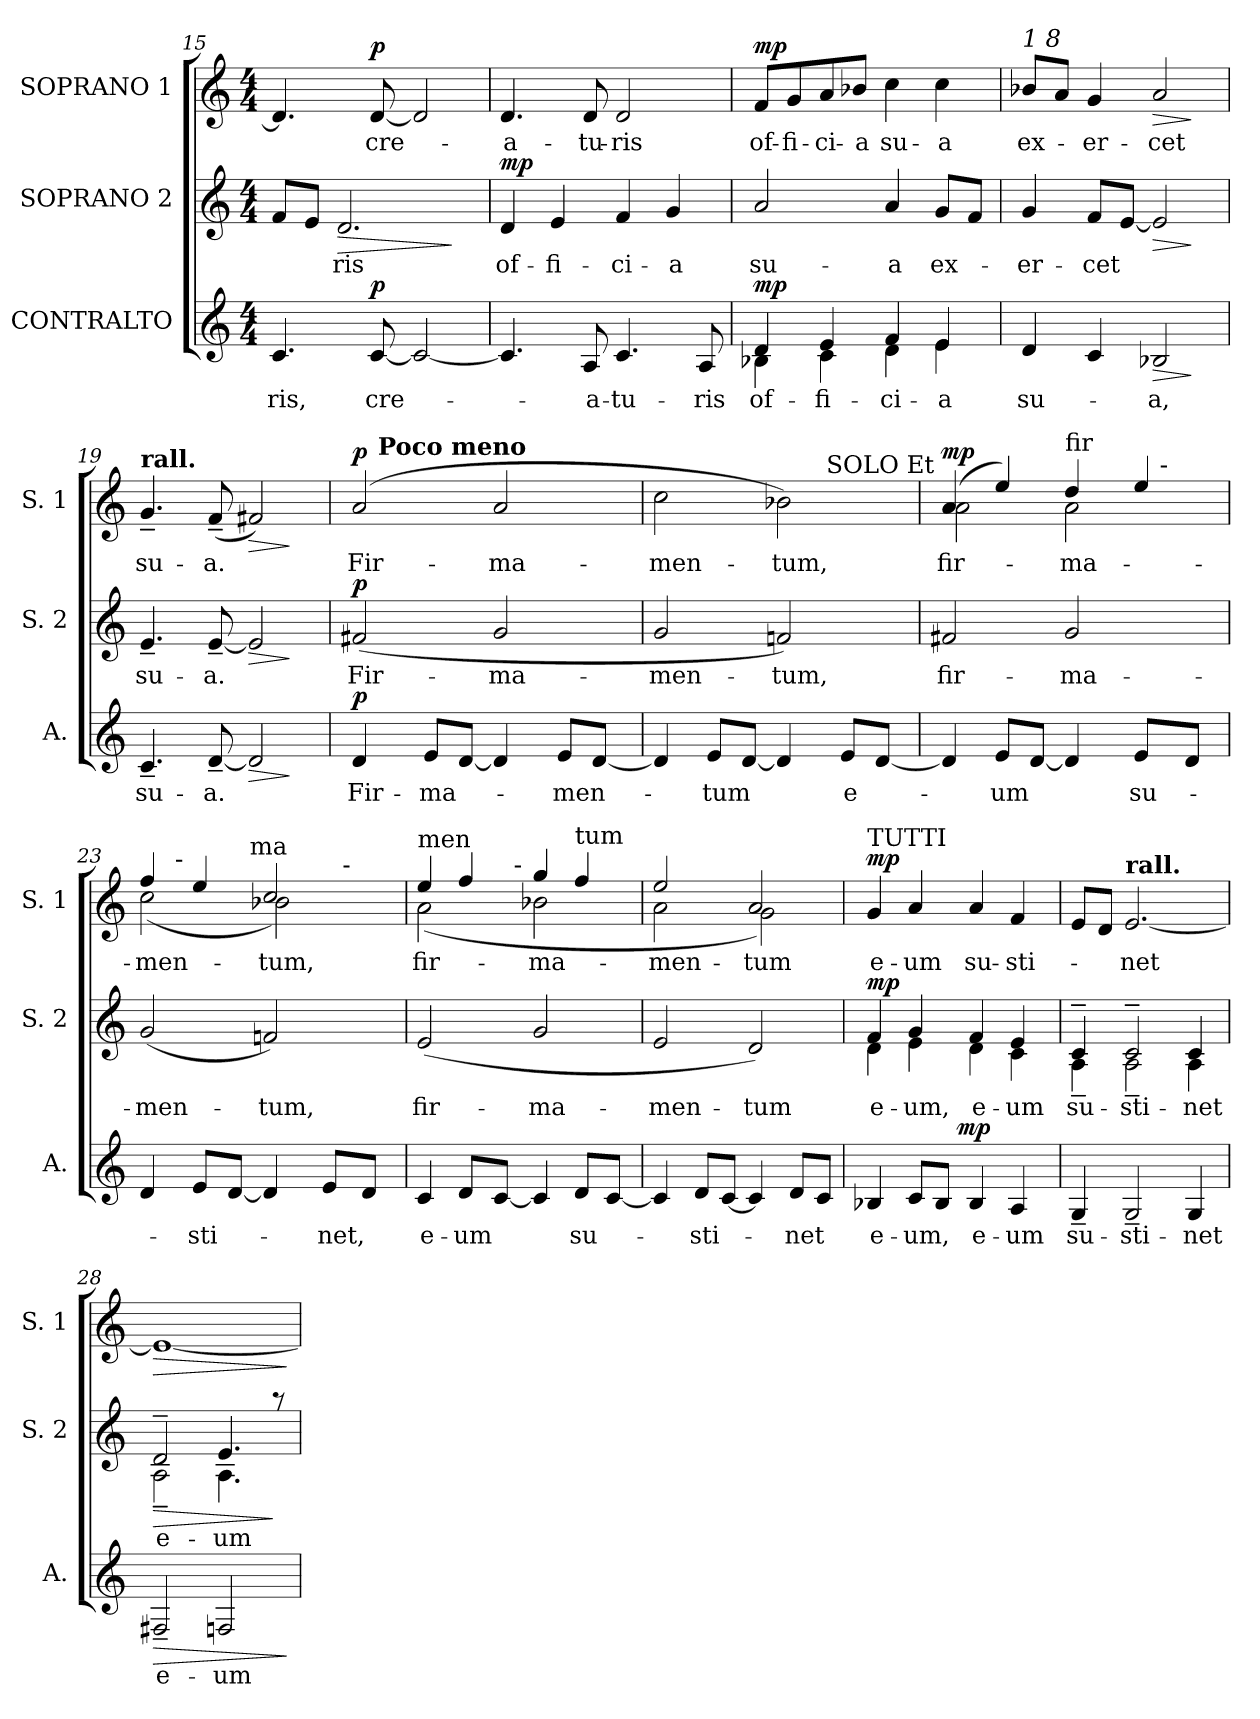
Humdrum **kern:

**kern	**text	**dynam	**kern	**text	**dynam	**kern	**text	**dynam
*part3	*part3	*part3	*part2	*part2	*part2	*part1	*part1	*part1
*staff3	*staff3	*staff3	*staff2	*staff2	*staff2	*staff1	*staff1	*staff1
*I"CONTRALTO	*	*	*I"SOPRANO 2	*	*	*I"SOPRANO 1	*	*
*I'A.	*	*	*I'S. 2	*	*	*I'S. 1	*	*
*clefG2	*	*	*clefG2	*	*	*clefG2	*	*
*k[]	*	*	*k[]	*	*	*k[]	*	*
*C:	*	*	*C:	*	*	*C:	*	*
*M4/4	*	*	*M4/4	*	*	*M4/4	*	*
=15	=15	=15	=15	=15	=15	=15	=15	=15
!	!LO:LY:b	!	!	!	!	!	!	!
4.c/	-ris,	.	8f/L	.	.	4.d/]	.	.
.	.	.	8e/J	.	.	.	.	.
!	!	!	!	!LO:LY:b	!LO:HP:b	!	!	!
.	.	.	2.d/	-ris	>	.	.	.
!	!LO:LY:b	!LO:DY:a	!	!	!	!	!LO:LY:b	!LO:DY:a
[<8c/	cre-	p	.	.	.	[<8d/	cre-	p
2c/_	.	.	.	.	.	2d/]	.	.
.	.	.	.	.	]	.	.	.
=16	=16	=16	=16	=16	=16	=16	=16	=16
!	!	!	!	!LO:LY:b	!LO:DY:a	!	!LO:LY:b	!
4.c/]	.	.	4d/	of-	mp	4.d/	-a-	.
!	!	!	!	!LO:LY:b	!	!	!	!
.	.	.	4e/	-fi-	.	.	.	.
!	!LO:LY:b	!	!	!	!	!	!LO:LY:b	!
8A/	-a-	.	.	.	.	8d/	-tu-	.
!	!LO:LY:b	!	!	!LO:LY:b	!	!	!LO:LY:b	!
4.c/	-tu-	.	4f/	-ci-	.	2d/	-ris	.
!	!	!	!	!LO:LY:b	!	!	!	!
.	.	.	4g/	-a	.	.	.	.
!	!LO:LY:b	!	!	!	!	!	!	!
8A/	-ris	.	.	.	.	.	.	.
=17	=17	=17	=17	=17	=17	=17	=17	=17
!	!LO:LY:b	!LO:DY:a	!	!LO:LY:b	!	!	!LO:LY:b	!LO:DY:a
*^	*	*	*	*	*	*	*	*
4d/	4B-X\	of-	mp	2a/	su-	.	8f/L	of-	mp
!	!	!	!	!	!	!	!	!LO:LY:b	!
.	.	.	.	.	.	.	8g/	-fi-	.
!	!	!LO:LY:b	!	!	!	!	!	!LO:LY:b	!
4e/	4c\	-fi-	.	.	.	.	8a/	-ci-	.
!	!	!	!	!	!	!	!	!LO:LY:b	!
.	.	.	.	.	.	.	8b-X/J	-a	.
!	!	!LO:LY:b	!	!	!LO:LY:b	!	!	!LO:LY:b	!
4f/	4d\	-ci-	.	4a/	-a	.	4cc\	su-	.
!	!	!LO:LY:b	!	!	!LO:LY:b	!	!	!LO:LY:b	!
4e/	4e\	-a	.	8g/L	ex-	.	4cc\	-a	.
.	.	.	.	8f/J	.	.	.	.	.
*v	*v	*	*	*	*	*	*	*	*
!!LO:LB:g=z
=18	=18	=18	=18	=18	=18	=18	=18	=18
!	!	!	!	!	!	!LO:TX:a:i:t=1 8	!	!
!	!LO:LY:b	!	!	!LO:LY:b	!	!	!LO:LY:b	!
4d/	su-	.	4g/	-er-	.	8b-X/L	ex-	.
.	.	.	.	.	.	8a/J	.	.
!	!	!	!	!LO:LY:b	!	!	!LO:LY:b	!
4c/	.	.	8f/L	-cet	.	4g/	-er-	.
.	.	.	[<8e/J	.	.	.	.	.
!	!LO:LY:b	!LO:HP:b	!	!	!LO:HP:b	!	!LO:LY:b	!LO:HP:b
2B-X/	-a,	>	2e/]	.	>	2a/	-cet	>
.	.	]	.	.	]	.	.	]
=19	=19	=19	=19	=19	=19	=19	=19	=19
!	!	!	!	!	!	!LO:TX:a:B:t=rall.	!	!
!	!LO:LY:b	!	!	!LO:LY:b	!	!	!LO:LY:b	!
4.c~</	su-	.	4.e~</	su-	.	4.g~</	su-	.
!	!LO:LY:b	!	!	!LO:LY:b	!	!	!LO:LY:b	!
[<8d~</	-a.	.	[<8e~</	-a.	.	(<8f~</	-a.	.
!	!	!LO:HP:b	!	!	!LO:HP:b	!	!	!LO:HP:b
2d/]	.	>	2e/]	.	>	2f#X/)	.	>
.	.	]	.	.	]	.	.	]
=20	=20	=20	=20	=20	=20	=20	=20	=20
!	!LO:LY:b	!LO:DY:a	!	!LO:LY:b	!LO:DY:a	!	!LO:LY:b	!LO:DY:a
*	*	*	*	*	*	*^	*	*
4d/	Fir-	p	(<2f#X/	Fir-	p	(2a/	24ryy	Fir-	p
.	.	.	.	.	.	.	96ryy	.	.
!	!	!	!	!	!	!	!LO:TX:a:B:t=Poco meno	!	!
.	.	.	.	.	.	.	3%2ryy	.	.
!	!LO:LY:b	!	!	!	!	!	!	!	!
8e/L	-ma-	.	.	.	.	.	.	.	.
[<8d/J	.	.	.	.	.	.	.	.	.
!	!	!	!	!LO:LY:b	!	!	!	!LO:LY:b	!
4d/]	.	.	2g/	-ma-	.	2a/	.	-ma-	.
.	.	.	.	.	.	.	6ryy	.	.
!	!LO:LY:b	!	!	!	!	!	!	!	!
8e/L	-men-	.	.	.	.	.	.	.	.
[<8d/J	.	.	.	.	.	.	.	.	.
.	.	.	.	.	.	.	12ryy	.	.
.	.	.	.	.	.	.	48.ryy	.	.
=21	=21	=21	=21	=21	=21	=21	=21	=21	=21
!	!	!	!	!LO:LY:b	!	!	!	!LO:LY:b	!
4d/]	.	.	2g/	-men-	.	2cc\	2ryy	-men-	.
!	!LO:LY:b	!	!	!	!	!	!	!	!
8e/L	-tum	.	.	.	.	.	.	.	.
[<8d/J	.	.	.	.	.	.	.	.	.
!	!	!	!	!LO:LY:b	!	!	!	!LO:LY:b	!
4d/]	.	.	2fn/)	-tum,	.	2b-X\)	8..ryy	-tum,	.
!	!	!	!	!	!	!	!LO:TX:a:t=SOLO Et	!	!
.	.	.	.	.	.	.	4ryy	.	.
!	!LO:LY:b	!	!	!	!	!	!	!	!
8e/L	e-	.	.	.	.	.	.	.	.
[<8d/J	.	.	.	.	.	.	.	.	.
.	.	.	.	.	.	.	32ryy	.	.
=22	=22	=22	=22	=22	=22	=22	=22	=22	=22
!	!	!	!	!LO:LY:b	!	!	!	!LO:LY:b	!LO:DY:a
*	*	*	*	*	*	*	*^	*	*
4d/]	.	.	2f#X/	fir-	.	(4a/	2a\	3%2ryy	fir-	mp
!	!LO:LY:b	!	!	!	!	!	!	!	!	!
8e/L	-um	.	.	.	.	4ee/)	.	.	.	.
[<8d/J	.	.	.	.	.	.	.	.	.	.
!	!	!	!	!	!	!LO:TX:a:t=fir	!	!	!	!
!	!	!	!	!LO:LY:b	!	!	!	!	!LO:LY:b	!
4d/]	.	.	2g/	-ma-	.	4dd/	2a\	.	-ma-	.
.	.	.	.	.	.	.	.	12ryy	.	.
!	!LO:LY:b	!	!	!	!	!	!	!	!	!
8e/L	su-	.	.	.	.	4ee/	.	24ryy	.	.
.	.	.	.	.	.	.	.	96ryy	.	.
!	!	!	!	!	!	!	!	!LO:TX:a:t=-	!	!
.	.	.	.	.	.	.	.	6ryy	.	.
8d/J	.	.	.	.	.	.	.	.	.	.
.	.	.	.	.	.	.	.	48.ryy	.	.
!!LO:LB:g=z
=23	=23	=23	=23	=23	=23	=23	=23	=23	=23	=23
!	!	!	!	!LO:LY:b	!	!	!	!	!LO:LY:b	!
*	*	*	*	*	*	*	*^	*^	*	*
*	*	*	*	*	*	*	*	*	*	*	*	*
4d/	.	.	(<2g/	-men-	.	4ff/	(<2cc\	8.ryy	3ryy	3%2ryy	-men-	.
!	!	!	!	!	!	!	!	!LO:TX:a:t=-	!	!	!	!
.	.	.	.	.	.	.	.	2ryy	.	.	.	.
!	!LO:LY:b	!	!	!	!	!	!	!	!	!	!	!
8e/L	-sti-	.	.	.	.	4ee/	.	.	.	.	.	.
.	.	.	.	.	.	.	.	.	12.ryy	.	.	.
[<8d/J	.	.	.	.	.	.	.	.	.	.	.	.
!	!	!	!	!	!	!	!	!	!LO:TX:a:t=ma	!	!	!
.	.	.	.	.	.	.	.	.	3ryy	.	.	.
!	!	!	!	!LO:LY:b	!	!	!	!	!	!	!LO:LY:b	!
4d/]	.	.	2fn/)	-tum,	.	2cc/	2b-X\)	.	.	.	-tum,	.
.	.	.	.	.	.	.	.	.	.	12ryy	.	.
.	.	.	.	.	.	.	.	4ryy	.	.	.	.
!	!LO:LY:b	!	!	!	!	!	!	!	!	!	!	!
8e/L	-net,	.	.	.	.	.	.	.	.	24ryy	.	.
.	.	.	.	.	.	.	.	.	6ryy	96ryy	.	.
!	!	!	!	!	!	!	!	!	!	!LO:TX:a:t=-	!	!
.	.	.	.	.	.	.	.	.	.	6ryy	.	.
8d/J	.	.	.	.	.	.	.	.	.	.	.	.
.	.	.	.	.	.	.	.	16ryy	.	.	.	.
.	.	.	.	.	.	.	.	.	24ryy	.	.	.
.	.	.	.	.	.	.	.	.	.	48.ryy	.	.
=24	=24	=24	=24	=24	=24	=24	=24	=24	=24	=24	=24	=24
!	!	!	!	!	!	!LO:TX:a:t=men	!	!	!	!	!	!
!	!LO:LY:b	!	!	!LO:LY:b	!	!	!	!	!	!	!LO:LY:b	!
*	*	*	*	*	*	*	*	*v	*v	*v	*	*
4c/	e-	.	(<2e/	fir-	.	4ee/	(<2a\	3ryy	fir-	.
!	!LO:LY:b	!	!	!	!	!	!	!	!	!
8d/L	-um	.	.	.	.	4ff/	.	.	.	.
.	.	.	.	.	.	.	.	12ryy	.	.
[<8c/J	.	.	.	.	.	.	.	.	.	.
.	.	.	.	.	.	.	.	96ryy	.	.
!	!	!	!	!	!	!	!	!LO:TX:a:t=-	!	!
.	.	.	.	.	.	.	.	3ryy	.	.
!	!	!	!	!LO:LY:b	!	!	!	!	!LO:LY:b	!
4c/]	.	.	2g/	-ma-	.	4gg/	2b-X\	.	-ma-	.
!	!	!	!	!	!	!LO:TX:a:t=tum	!	!	!	!
!	!LO:LY:b	!	!	!	!	!	!	!	!	!
8d/L	su-	.	.	.	.	4ff/	.	.	.	.
.	.	.	.	.	.	.	.	6ryy	.	.
[<8c/J	.	.	.	.	.	.	.	.	.	.
.	.	.	.	.	.	.	.	24..ryy	.	.
=25	=25	=25	=25	=25	=25	=25	=25	=25	=25	=25
!	!	!	!	!LO:LY:b	!	!	!	!	!LO:LY:b	!
*	*	*	*	*	*	*	*v	*v	*	*
4c/]	.	.	2e/	-men-	.	2ee/	2a\	-men-	.
!	!LO:LY:b	!	!	!	!	!	!	!	!
8d/L	-sti-	.	.	.	.	.	.	.	.
[<8c/J	.	.	.	.	.	.	.	.	.
!	!	!	!	!LO:LY:b	!	!	!	!LO:LY:b	!
4c/]	.	.	2d/)	-tum	.	2a/	2g\)	-tum	.
!	!LO:LY:b	!	!	!	!	!	!	!	!
8d/L	-net	.	.	.	.	.	.	.	.
8c/J	.	.	.	.	.	.	.	.	.
*	*	*	*	*	*	*v	*v	*	*
=26	=26	=26	=26	=26	=26	=26	=26	=26
!	!	!	!	!	!	!LO:TX:a:t=TUTTI	!	!
!	!LO:LY:b	!	!	!LO:LY:b	!LO:DY:a	!	!LO:LY:b	!LO:DY:a
*^	*	*	*^	*	*	*	*	*
4B-X/	4...ryy	e-	.	4f/	4d\	e-	mp	4g/	e-	mp
!	!	!LO:LY:b	!	!	!	!LO:LY:b	!	!	!LO:LY:b	!
8c/L	.	-um,	.	4g/	4e\	-um,	.	4a/	-um	.
8B-/J	.	.	.	.	.	.	.	.	.	.
!	!	!	!LO:DY:a	!	!	!	!	!	!	!
.	2ryy	.	mp	.	.	.	.	.	.	.
!	!	!LO:LY:b	!	!	!	!LO:LY:b	!	!	!LO:LY:b	!
4B-/	.	e-	.	4f/	4d\	e-	.	4a/	su-	.
!	!	!LO:LY:b	!	!	!	!LO:LY:b	!	!	!LO:LY:b	!
4A/	.	-um	.	4e/	4c\	-um	.	4f/	-sti-	.
.	32ryy	.	.	.	.	.	.	.	.	.
=27	=27	=27	=27	=27	=27	=27	=27	=27	=27	=27
!	!	!LO:LY:b	!	!	!	!LO:LY:b	!	!	!	!
*v	*v	*	*	*	*	*	*	*	*	*
4G~</	su-	.	4c~>/	4A~<\	su-	.	8e/L	.	.
.	.	.	.	.	.	.	8d/J	.	.
!	!	!	!	!	!	!	!LO:TX:a:B:t=rall.	!	!
!	!LO:LY:b	!	!	!	!LO:LY:b	!	!	!LO:LY:b	!
2G~</	-sti-	.	2c~>/	2A~<\	-sti-	.	[<2.e/	-net	.
!	!LO:LY:b	!	!	!	!LO:LY:b	!	!	!	!
4G/	-net	.	4c/	4A\	-net	.	.	.	.
=28	=28	=28	=28	=28	=28	=28	=28	=28	=28
!	!LO:LY:b	!LO:HP:b	!	!	!LO:LY:b	!LO:HP:b	!	!	!LO:HP:b
2F#X~</	e-	>	2d~>/	2A~<\	e-	>	1e_	.	>
!	!LO:LY:b	!	!	!	!LO:LY:b	!	!	!	!
2Fn/	-um	.	4.e/	4.A\	-um	.	.	.	.
.	.	.	8raa	8ryy	.	]	.	.	.
*	*	*	*v	*v	*	*	*	*	*
.	.	]	.	.	.	.	.	]
=	=	=	=	=	=	=	=	=
*-	*-	*-	*-	*-	*-	*-	*-	*-
